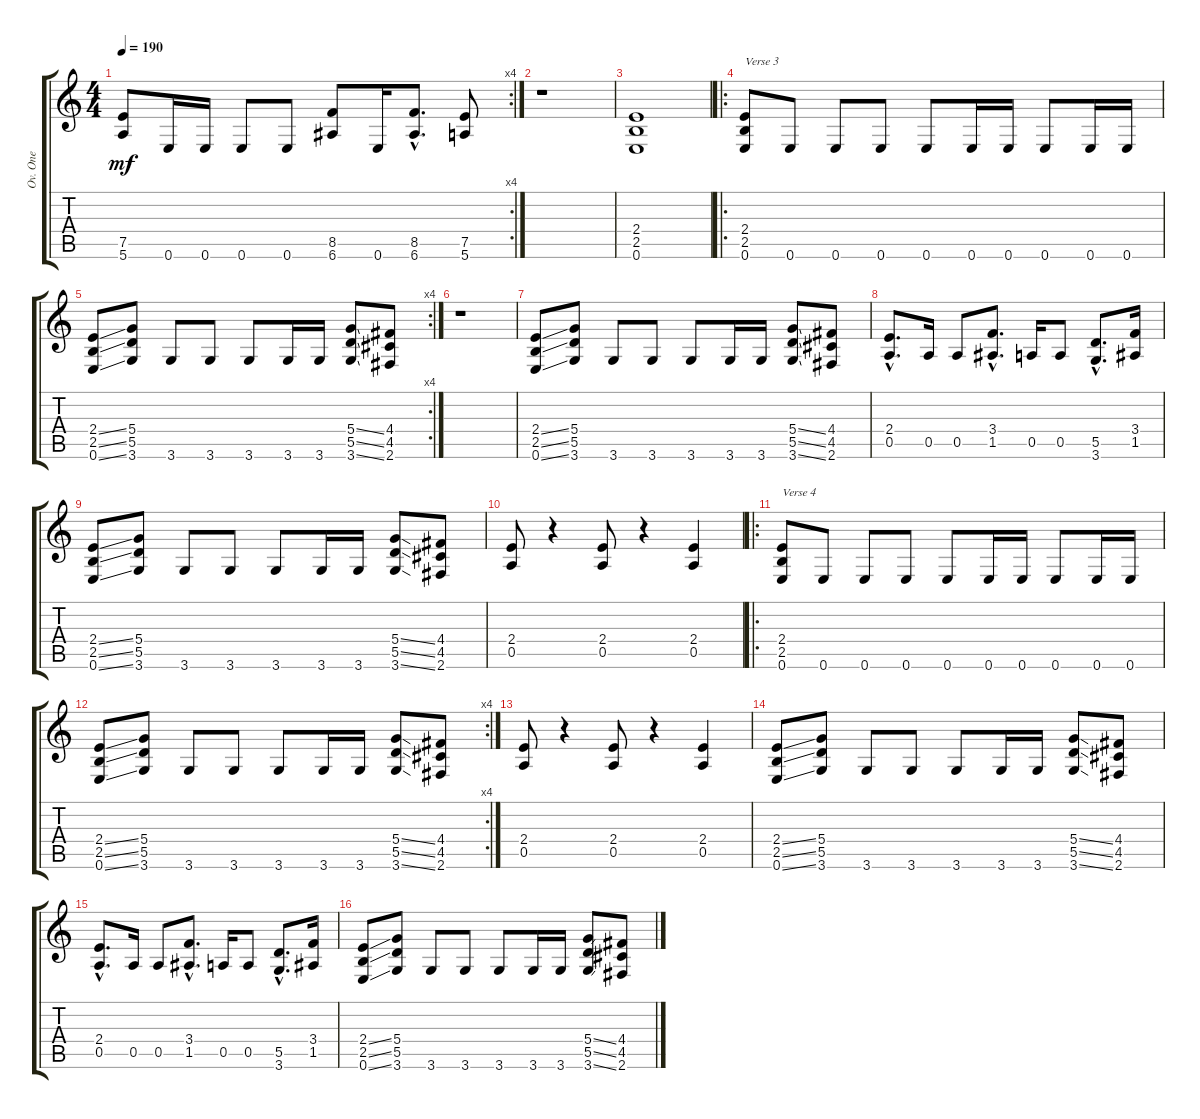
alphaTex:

\track ("Ov. One" "Ov. One") {instrument overdrivenguitar}
\staff {score tabs}
\tuning (E4 B3 G3 D3 A2 E2) {hide}
\rc 4
\ts (4 4)
\tempo 190
\clef g2
\ks c
(7.5 5.6).8{dy mf} 0.6.16 0.6.16 0.6.8 0.6.8 (8.5 6.6).8 0.6.16 (8.5{hac} 6.6{hac}).8{d} (7.5 5.6).8 |
r.1 |
(2.4 2.5 0.6).1 |
\ro
(2.4 2.5 0.6).8{txt "Verse 3"} 0.6.8 0.6.8 0.6.8 0.6.8 0.6.16 0.6.16 0.6.8 0.6.16 0.6.16 |
\rc 4
(2.4{ss} 2.5{ss} 0.6{ss}).8 (5.4 5.5 3.6).8 3.6.8 3.6.8 3.6.8 3.6.16 3.6.16 (5.4{ss} 5.5{ss} 3.6{ss}).8 (4.4 4.5 2.6).8 |
r.1 |
(2.4{ss} 2.5{ss} 0.6{ss}).8 (5.4 5.5 3.6).8 3.6.8 3.6.8 3.6.8 3.6.16 3.6.16 (5.4{ss} 5.5{ss} 3.6{ss}).8 (4.4 4.5 2.6).8 |
(2.4{hac} 0.5{hac}).8{d} 0.5.16 0.5.8 (3.4{hac} 1.5{hac}).8{d} 0.5.16 0.5.8 (5.5{hac} 3.6{hac}).8{d} (3.4 1.5).16 |
(2.4{ss} 2.5{ss} 0.6{ss}).8 (5.4 5.5 3.6).8 3.6.8 3.6.8 3.6.8 3.6.16 3.6.16 (5.4{ss} 5.5{ss} 3.6{ss}).8 (4.4 4.5 2.6).8 |
(2.4 0.5).8 r.4 (2.4 0.5).8 r.4 (2.4 0.5).4 |
\ro
(2.4 2.5 0.6).8{txt "Verse 4"} 0.6.8 0.6.8 0.6.8 0.6.8 0.6.16 0.6.16 0.6.8 0.6.16 0.6.16 |
\rc 4
(2.4{ss} 2.5{ss} 0.6{ss}).8 (5.4 5.5 3.6).8 3.6.8 3.6.8 3.6.8 3.6.16 3.6.16 (5.4{ss} 5.5{ss} 3.6{ss}).8 (4.4 4.5 2.6).8 |
(2.4 0.5).8 r.4 (2.4 0.5).8 r.4 (2.4 0.5).4 |
(2.4{ss} 2.5{ss} 0.6{ss}).8 (5.4 5.5 3.6).8 3.6.8 3.6.8 3.6.8 3.6.16 3.6.16 (5.4{ss} 5.5{ss} 3.6{ss}).8 (4.4 4.5 2.6).8 |
(2.4{hac} 0.5{hac}).8{d} 0.5.16 0.5.8 (3.4{hac} 1.5{hac}).8{d} 0.5.16 0.5.8 (5.5{hac} 3.6{hac}).8{d} (3.4 1.5).16 |
(2.4{ss} 2.5{ss} 0.6{ss}).8 (5.4 5.5 3.6).8 3.6.8 3.6.8 3.6.8 3.6.16 3.6.16 (5.4{ss} 5.5{ss} 3.6{ss}).8 (4.4 4.5 2.6).8
